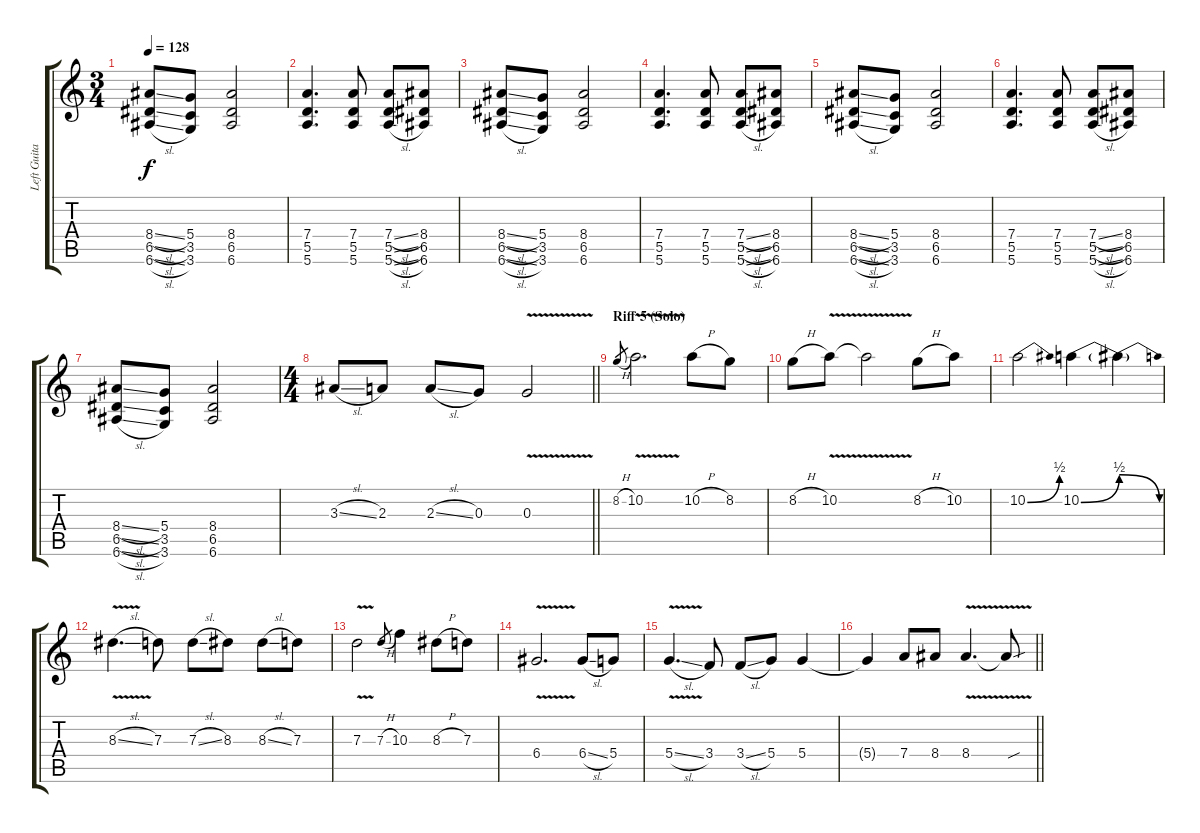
\track ("Left Guitar" "Left Guita") {instrument electricguitarjazz}
\staff {score tabs}
\tuning (E4 B3 G3 D3 A2 E2) {hide}
\ts (3 4)
\tempo 128
\clef g2
\ks c
(8.4{sl} 6.5{sl} 6.6{sl}).8{dy f} (5.4 3.5 3.6).8 (8.4 6.5 6.6).2 |
(7.4 5.5 5.6).4{d} (7.4 5.5 5.6).8 (7.4{sl} 5.5{sl} 5.6{sl}).8 (8.4 6.5 6.6).8 |
(8.4{sl} 6.5{sl} 6.6{sl}).8 (5.4 3.5 3.6).8 (8.4 6.5 6.6).2 |
(7.4 5.5 5.6).4{d} (7.4 5.5 5.6).8 (7.4{sl} 5.5{sl} 5.6{sl}).8 (8.4 6.5 6.6).8 |
(8.4{sl} 6.5{sl} 6.6{sl}).8 (5.4 3.5 3.6).8 (8.4 6.5 6.6).2 |
(7.4 5.5 5.6).4{d} (7.4 5.5 5.6).8 (7.4{sl} 5.5{sl} 5.6{sl}).8 (8.4 6.5 6.6).8 |
(8.4{sl} 6.5{sl} 6.6{sl}).8 (5.4 3.5 3.6).8 (8.4 6.5 6.6).2 |
\ts (4 4)
\barLineRight lightlight
3.3{sl}.8 2.3.8 2.3{sl}.8 0.3.8 0.3{v}.2 |
\section ("" "Riff 5 (Solo)")
8.2{h}.8{gr} 10.2{v}.2{d} 10.2{h}.8 8.2.8 |
8.2{h}.8 10.2{v}.8 10.2{t}.2 8.2{h}.8 10.2.8 |
10.2{be (bend 0 0 60 2)}.2 10.2{be (bend 0 0 60 2)}.4 10.2{be (release 0 2 60 0) t}.4 |
8.3{v sl}.4{d} 7.3.8 7.3{sl}.8 8.3.8 8.3{sl}.8 7.3.8 |
7.3{v}.2 7.3{h}.8{gr} 10.3.4 8.3{h}.8 7.3.8 |
6.4{v}.2{d} 6.4{sl}.8 5.4.8 |
5.4{v sl}.4{d} 3.4.8 3.4{sl}.8 5.4.8 5.4.4 |
\barLineRight lightlight
5.4{t}.4 7.4.8 8.4.8 8.4{v}.4{d} 8.4{sou t}.8
